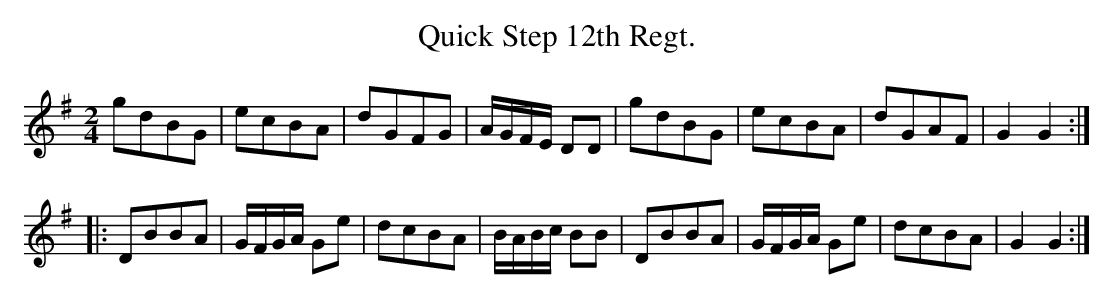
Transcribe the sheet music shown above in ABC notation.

X:1
T:Quick Step 12th Regt.
M:2/4
K:G
g2d2B2G2| e2c2B2A2| d2G2F2G2| AGFE D2D2|\
g2d2B2G2| e2c2B2A2| d2G2A2F2| G4 G4:|
|:D2B2B2A2| GFGA G2e2| d2c2B2A2| BABc B2B2| \
D2B2B2A2| GFGA G2e2| d2c2B2A2| G4 G4:|
